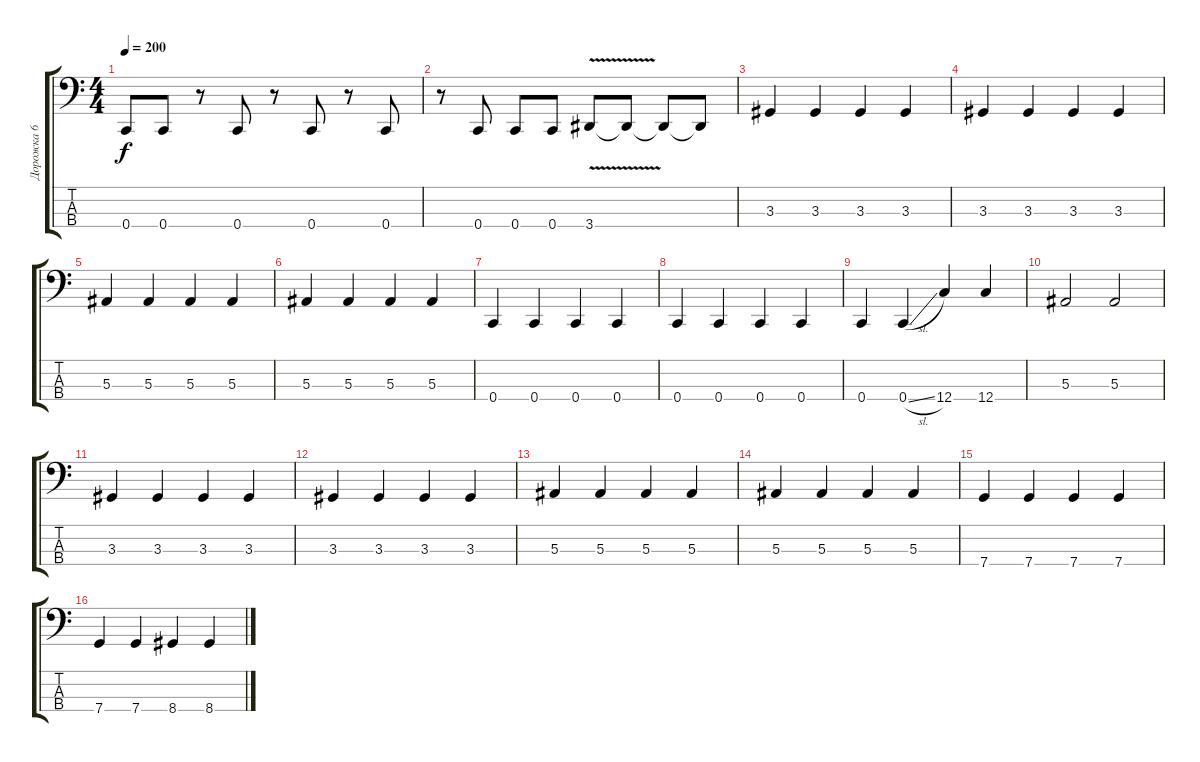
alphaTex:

\track ("Дорожка 6" "Дорожка 6") {instrument electricbasspick}
\staff {score tabs}
\tuning (Eb2 Bb1 F1 C1) {hide}
\ts (4 4)
\tempo 200
\clef f4
\ks c
0.4.8{dy f} 0.4.8 r.8 0.4.8 r.8 0.4.8 r.8 0.4.8 |
r.8 0.4.8 0.4.8 0.4.8 3.4{v}.8 3.4{t}.8 3.4{t}.8 3.4{t}.8 |
3.3.4 3.3.4 3.3.4 3.3.4 |
3.3.4 3.3.4 3.3.4 3.3.4 |
5.3.4 5.3.4 5.3.4 5.3.4 |
5.3.4 5.3.4 5.3.4 5.3.4 |
0.4.4 0.4.4 0.4.4 0.4.4 |
0.4.4 0.4.4 0.4.4 0.4.4 |
0.4.4 0.4{sl}.4 12.4.4 12.4.4 |
5.3.2 5.3.2 |
3.3.4 3.3.4 3.3.4 3.3.4 |
3.3.4 3.3.4 3.3.4 3.3.4 |
5.3.4 5.3.4 5.3.4 5.3.4 |
5.3.4 5.3.4 5.3.4 5.3.4 |
7.4.4 7.4.4 7.4.4 7.4.4 |
7.4.4 7.4.4 8.4.4 8.4.4
